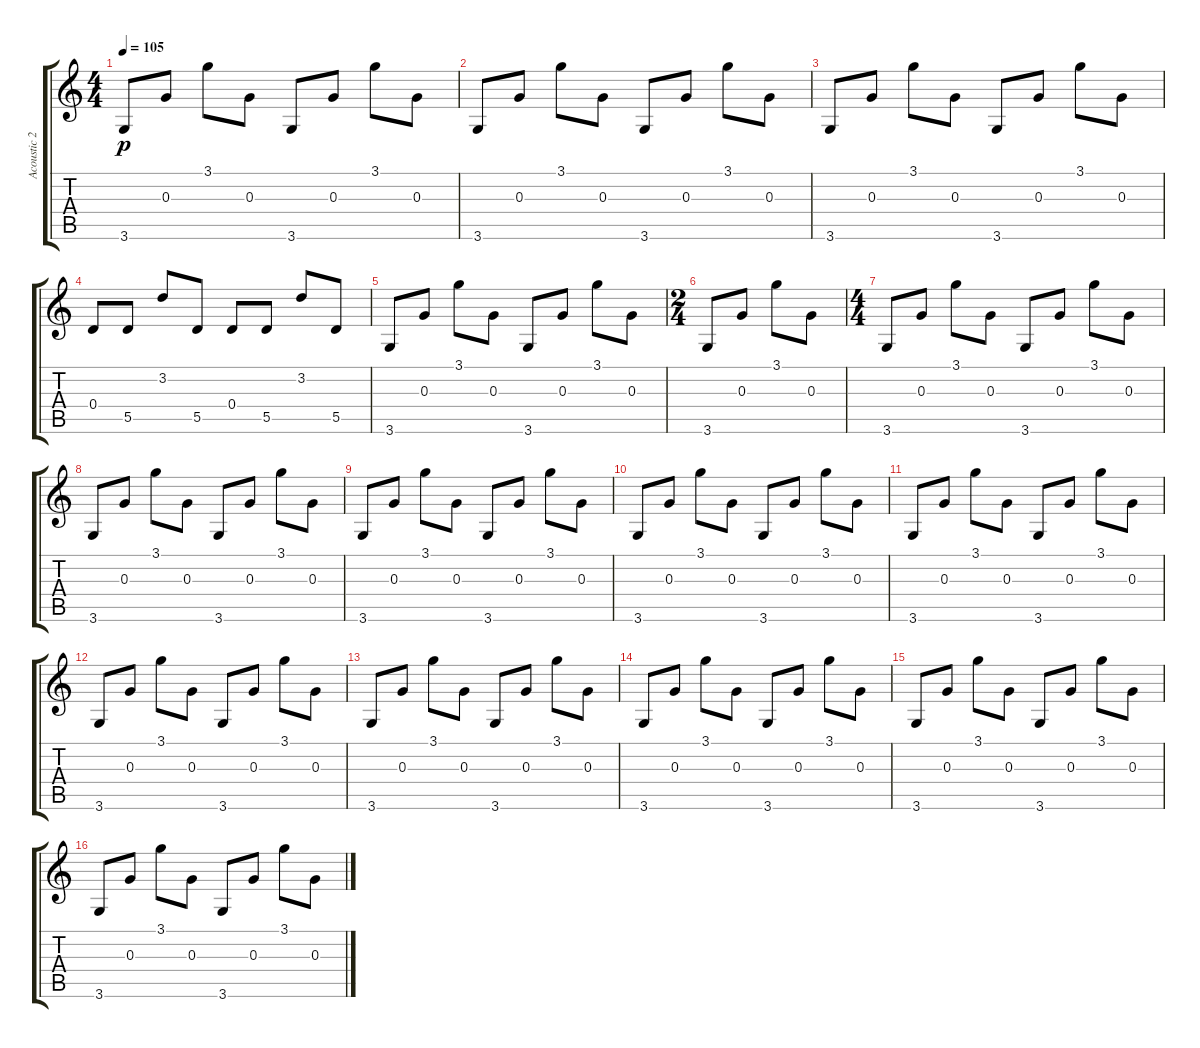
\track ("Acoustic 2" "Acoustic 2") {instrument acousticguitarsteel}
\staff {score tabs}
\tuning (E4 B3 G3 D3 A2 E2) {hide}
\ts (4 4)
\tempo 105
\clef g2
\ks c
3.6.8{dy p} 0.3.8 3.1.8 0.3.8 3.6.8 0.3.8 3.1.8 0.3.8 |
3.6.8 0.3.8 3.1.8 0.3.8 3.6.8 0.3.8 3.1.8 0.3.8 |
3.6.8 0.3.8 3.1.8 0.3.8 3.6.8 0.3.8 3.1.8 0.3.8 |
0.4.8 5.5.8 3.2.8 5.5.8 0.4.8 5.5.8 3.2.8 5.5.8 |
3.6.8 0.3.8 3.1.8 0.3.8 3.6.8 0.3.8 3.1.8 0.3.8 |
\ts (2 4)
3.6.8 0.3.8 3.1.8 0.3.8 |
\ts (4 4)
3.6.8 0.3.8 3.1.8 0.3.8 3.6.8 0.3.8 3.1.8 0.3.8 |
3.6.8 0.3.8 3.1.8 0.3.8 3.6.8 0.3.8 3.1.8 0.3.8 |
3.6.8 0.3.8 3.1.8 0.3.8 3.6.8 0.3.8 3.1.8 0.3.8 |
3.6.8 0.3.8 3.1.8 0.3.8 3.6.8 0.3.8 3.1.8 0.3.8 |
3.6.8 0.3.8 3.1.8 0.3.8 3.6.8 0.3.8 3.1.8 0.3.8 |
3.6.8 0.3.8 3.1.8 0.3.8 3.6.8 0.3.8 3.1.8 0.3.8 |
3.6.8 0.3.8 3.1.8 0.3.8 3.6.8 0.3.8 3.1.8 0.3.8 |
3.6.8 0.3.8 3.1.8 0.3.8 3.6.8 0.3.8 3.1.8 0.3.8 |
3.6.8 0.3.8 3.1.8 0.3.8 3.6.8 0.3.8 3.1.8 0.3.8 |
3.6.8 0.3.8 3.1.8 0.3.8 3.6.8 0.3.8 3.1.8 0.3.8
